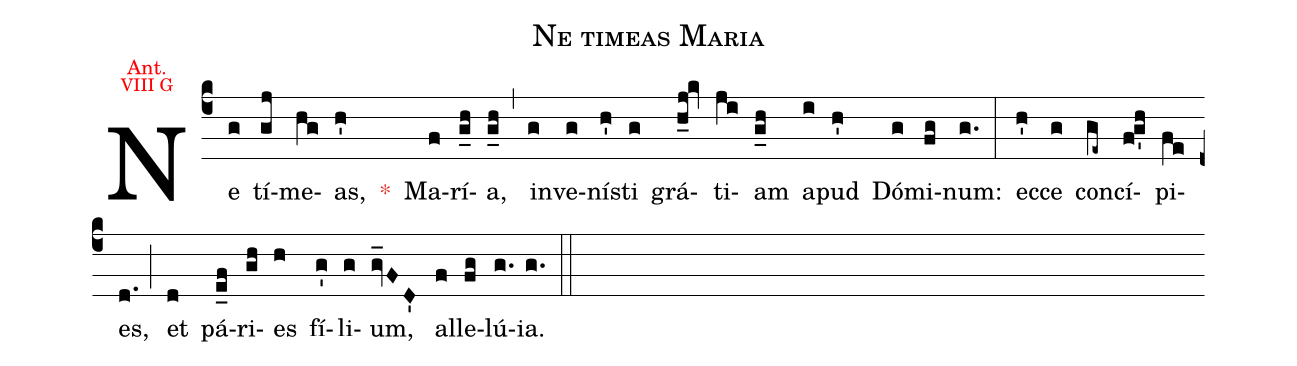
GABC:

name:Ne timeas Maria;
office-part:Antiphona;
annotation: {\color{red}\footnotesize Ant.};
annotation: {\color{red}\scriptsize VIII G};
%%
(c4) Ne(g) tí(gj)me(hg)as,(h') <c>*</c>() Ma(f)rí(g_h)a,(g_h) (,) in(g)ve(g)ní(h')sti(g) grá(h_j!kv)ti(ji)am(g_h) a(i)pud(h') Dó(g)mi(fg)num:(g.) (:) ec(h')ce(g) con(ge~)cí(f!g'h)pi(fe)es,(d.) (;) et(d) pá(e_f)ri(gh)es(h) fí(g')li(g)um,(gv_FD') al(f)le(fg)lú(g.)ia.(g.) (::)
